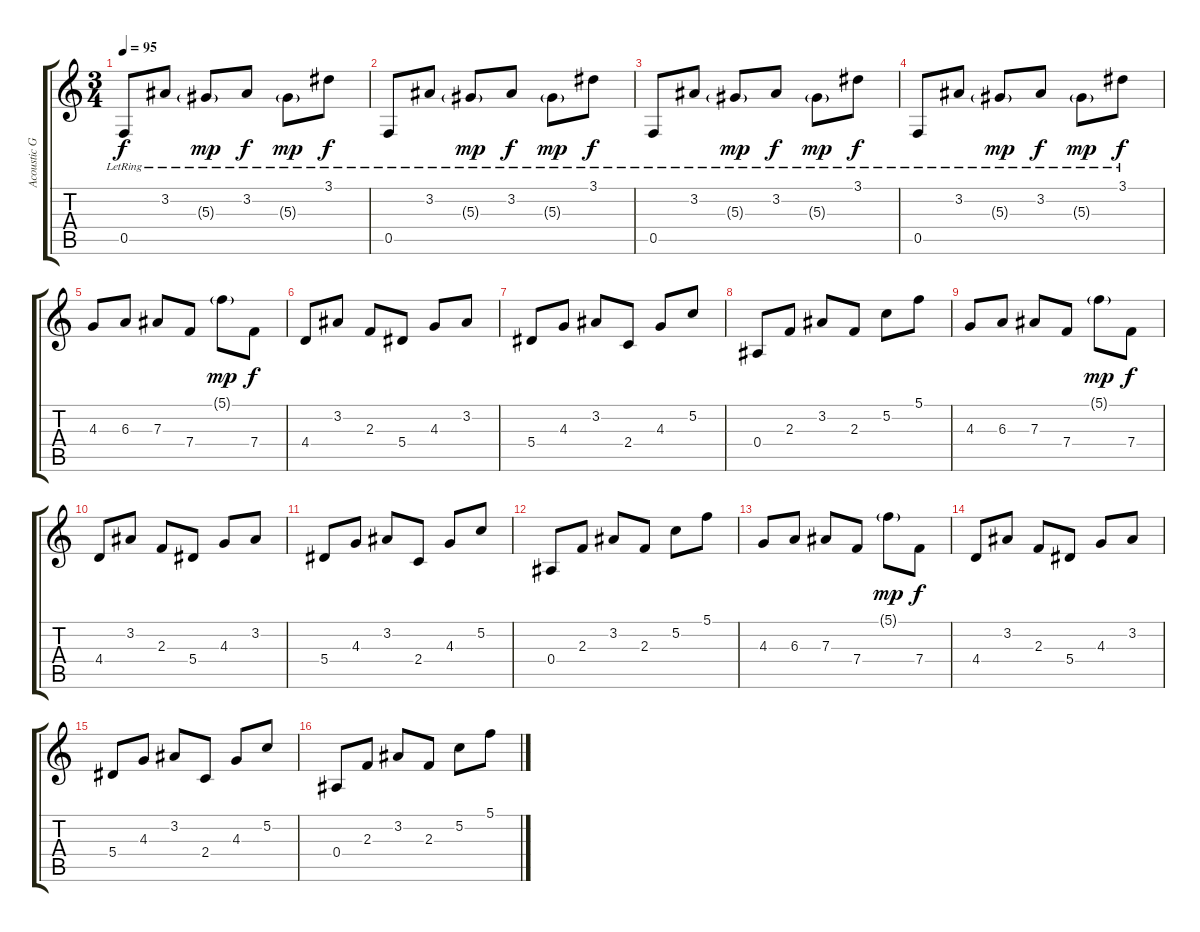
\track ("Acoustic Guitar I" "Acoustic G") {instrument acousticguitarsteel}
\staff {score tabs}
\tuning (C4 G3 Eb3 Bb2 F2 C2) {hide}
\ts (3 4)
\tempo 95
\clef g2
\ks c
0.5{lr}.8{dy f volume 13} 3.2{lr}.8 5.3{g lr}.8{dy mp} 3.2{lr}.8{dy f} 5.3{g lr}.8{dy mp} 3.1{lr}.8{dy f} |
0.5{lr}.8 3.2{lr}.8 5.3{g lr}.8{dy mp} 3.2{lr}.8{dy f} 5.3{g lr}.8{dy mp} 3.1{lr}.8{dy f} |
0.5{lr}.8 3.2{lr}.8 5.3{g lr}.8{dy mp} 3.2{lr}.8{dy f} 5.3{g lr}.8{dy mp} 3.1{lr}.8{dy f} |
0.5{lr}.8 3.2{lr}.8 5.3{g lr}.8{dy mp} 3.2{lr}.8{dy f} 5.3{g lr}.8{dy mp} 3.1{lr}.8{dy f} |
4.3.8{volume 11} 6.3.8 7.3.8 7.4.8 5.1{g}.8{dy mp} 7.4.8{dy f} |
4.4.8 3.2.8 2.3.8 5.4.8 4.3.8 3.2.8 |
5.4.8 4.3.8 3.2.8 2.4.8 4.3.8 5.2.8 |
0.4.8 2.3.8 3.2.8 2.3.8 5.2.8 5.1.8 |
4.3.8 6.3.8 7.3.8 7.4.8 5.1{g}.8{dy mp} 7.4.8{dy f} |
4.4.8 3.2.8 2.3.8 5.4.8 4.3.8 3.2.8 |
5.4.8 4.3.8 3.2.8 2.4.8 4.3.8 5.2.8 |
0.4.8 2.3.8 3.2.8 2.3.8 5.2.8 5.1.8 |
4.3.8 6.3.8 7.3.8 7.4.8 5.1{g}.8{dy mp} 7.4.8{dy f} |
4.4.8 3.2.8 2.3.8 5.4.8 4.3.8 3.2.8 |
5.4.8 4.3.8 3.2.8 2.4.8 4.3.8 5.2.8 |
0.4.8 2.3.8 3.2.8 2.3.8 5.2.8 5.1.8
